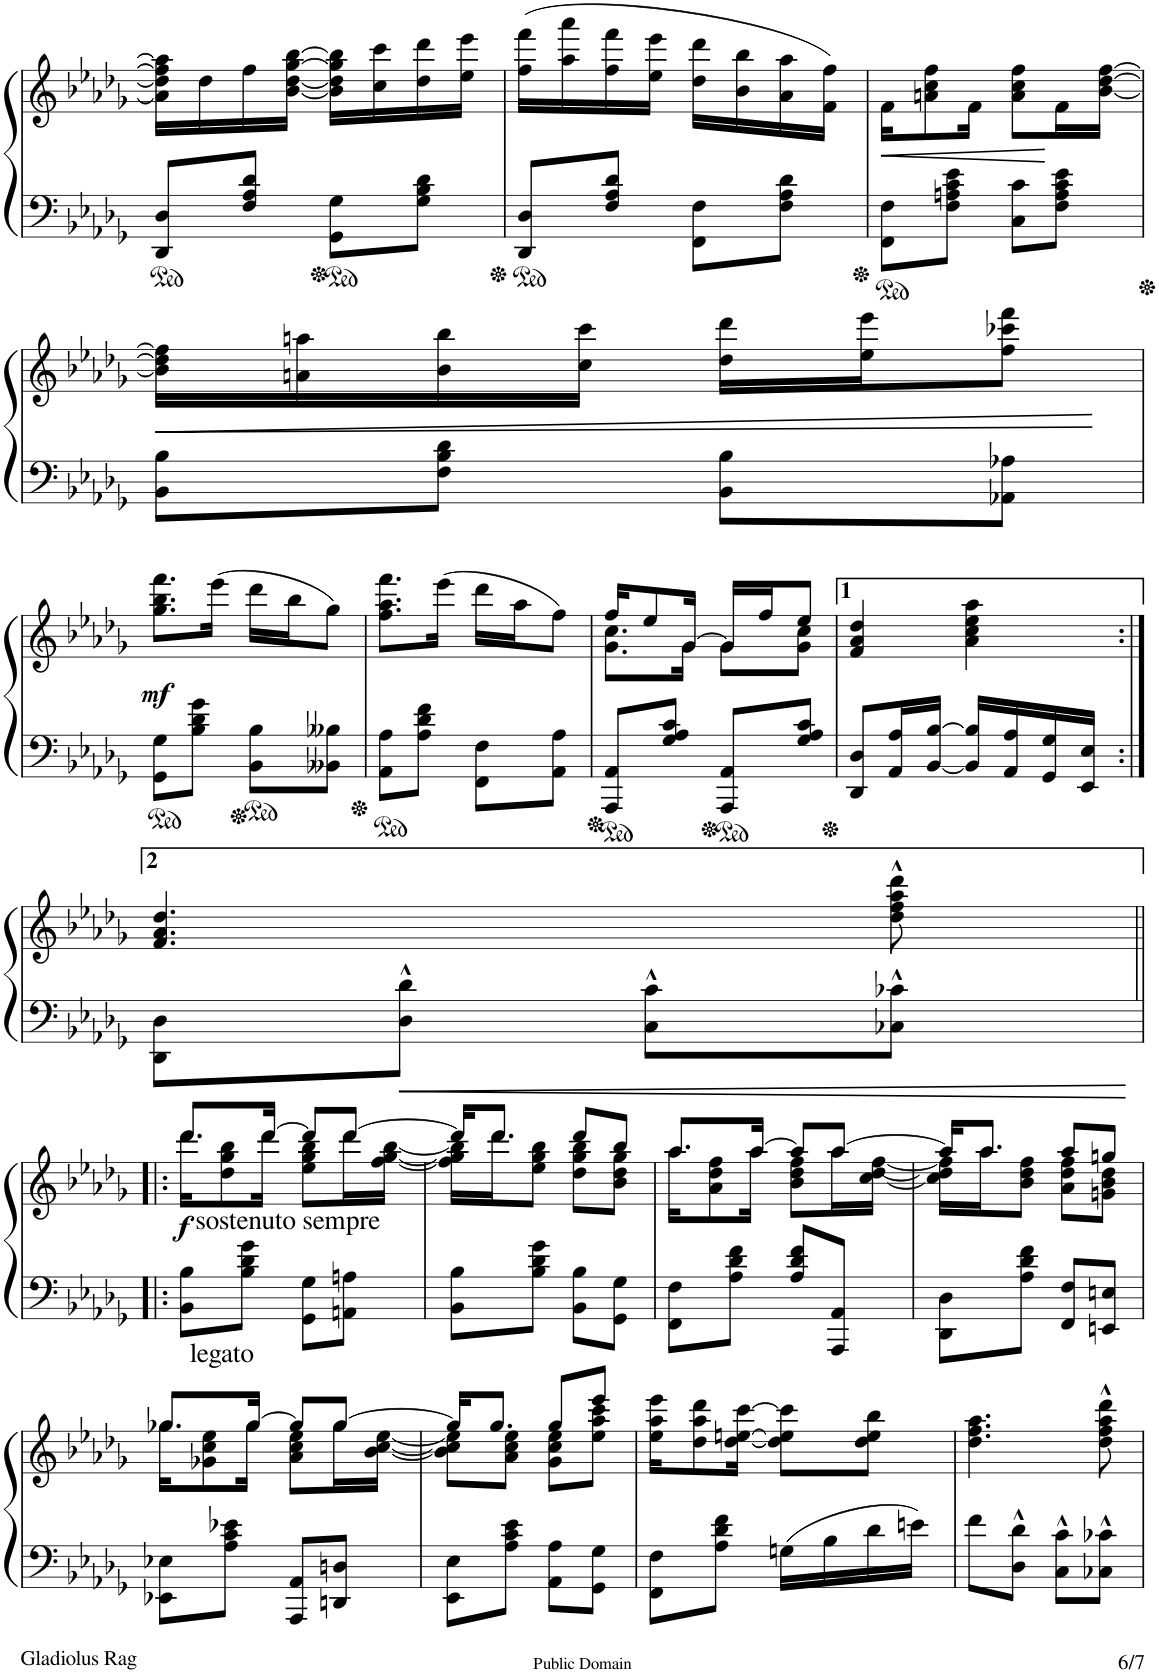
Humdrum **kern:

**kern	**kern	**dynam
*part1	*part1	*part1
*staff2	*staff1	*staff1/2
*I"Piano.	*	*
*I'Pno	*	*
!!LO:PB:g=z
*clefF4	*clefG2	*
*k[b-e-a-d-g-]	*k[b-e-a-d-g-]	*
*D-:	*D-:	*
*M2/4	*M2/4	*
=61	=61	=61
8DD-/ 8D-/L	16a-\] 16dd-\] 16ff\] 16aa-\]LL	.
.	16dd-\	.
8F/ 8A-/ 8d-/J	16ff\	.
.	[16b-\ [16dd-\ [16gg-\ [16bb-\JJ	.
8GG-\ 8G-\L	16b-\] 16dd-\] 16gg-\] 16bb-\]LL	.
.	16cc\ 16ccc\	.
8G-\ 8B-\ 8d-\J	16dd-\ 16ddd-\	.
.	16ee-\ 16eee-\JJ	.
=62	=62	=62
8DD-/ 8D-/L	(16ff\ 16fff\LL	.
.	16aa-\ 16aaa-\	.
8F/ 8A-/ 8d-/J	16ff\ 16fff\	.
.	16ee-\ 16eee-\JJ	.
8FF\ 8F\L	16dd-\ 16ddd-\LL	.
.	16b-\ 16bb-\	.
8F\ 8A-\ 8d-\J	16a-\ 16aa-\	.
.	16f\ 16ff\JJ)	.
=63	=63	=63
!	!	!LO:HP:b
8FF\ 8F\L	16f\KL	<
.	8an\ 8cc\ 8ff\	.
8F\ 8An\ 8c\ 8e-\J	.	.
.	16f\Jk	.
8C\ 8c\L	8a\ 8cc\ 8ff\L	.
8F\ 8A\ 8c\ 8e-\J	16f\L	[
.	[16b-\ [16dd-\ [16ff\JJ	.
!!LO:LB:g=z
=64	=64	=64
!	!	!LO:HP:b
8BB-\ 8B-\L	16b-\] 16dd-\] 16ff\]LL	<
.	16an\ 16aan\	.
8F\ 8B-\ 8d-\J	16b-\ 16bb-\	.
.	16cc\ 16ccc\JJ	.
8BB-\ 8B-\L	16dd-\ 16ddd-\LL	.
.	16ee-\ 16eee-\J	.
8AA-X\ 8A-X\J	8ff\ 8ccc-X\ 8fff\J	.
.	.	[
!!LO:LB:g=z
=65	=65	=65
!	!	!LO:DY:b
8GG-\ 8G-\L	8.gg-\ 8.bb-\ 8.fff\L	mf
8B-\ 8d-\ 8g-\J	.	.
.	(16eee-\Jk	.
8BB-\ 8B-\L	16ddd-\LL	.
.	16bb-\J	.
8BB--X\ 8B--X\J	8gg-\J)	.
=66	=66	=66
8AA-\ 8A-\L	8.ff\ 8.aa-\ 8.fff\L	.
8A-\ 8d-\ 8f\J	.	.
.	(16eee-\Jk	.
8FF\ 8F\L	16ddd-\LL	.
.	16aa-\J	.
8AA-\ 8A-\J	8ff\J)	.
=67	=67	=67
*	*^	*
8AAA-/ 8AA-/L	16ff/KL	8.g-\ 8.cc\L	.
.	8ee-/	.	.
8G-/ 8A-/ 8c/J	.	.	.
.	[16g-/Jk	16g-\Jk	.
8AAA-/ 8AA-/L	16g-/LL]	8g-\L	.
.	16ff/J	.	.
8G-/ 8A-/ 8c/J	8ee-/J	8g-\ 8cc\J	.
*	*v	*v	*
=68	=68	=68
8DD-/ 8D-/L	4f/ 4a-/ 4dd-/	.
16AA-/ 16A-/L	.	.
[16BB-/ [16B-/JJ	.	.
16BB-/] 16B-/]LL	4a-\ 4cc\ 4ee-\ 4aa-\	.
16AA-/ 16A-/	.	.
16GG-/ 16G-/	.	.
16EE-/ 16E-/JJ	.	.
!!LO:LB:g=z
=69:|!	=69:|!	=69:|!
8DD-\ 8D-\L	4.f/ 4.a-/ 4.dd-/	.
8D-\^^ 8d-\^^J	.	.
8C\^^ 8c\^^L	.	.
8C-X\^^ 8c-X\^^J	8dd-\^^ 8ff\^^ 8aa-\^^ 8ddd-\^^	.
!!LO:LB:g=z
=70!|:	=70!|:	=70!|:
*	*^	*
!	!LO:TX:b:t=sostenuto sempre	!	!
!LO:TX:b:t=legato	!	!	!
!	!	!LO:N:head=solid	!LO:DY:b
8BB-\ 8B-\L	8.ddd-/L	16ddd-\KL	f
.	.	8dd-\ 8gg-\ 8bb-\	.
8B-\ 8d-\ 8g-\J	.	.	.
.	[16ddd-/Jk	16ddd-\Jk	.
8GG-\ 8G-\L	8ddd-/L]	8ee-\ 8gg-\ 8bb-\L	.
8AAn\ 8An\J	[8ddd-/J	16ddd-\L	.
.	.	[16ff\ [16gg-\ [16bb-\JJ	.
=71	=71	=71	=71
8BB-\ 8B-\L	16ddd-/KL]	16ff\] 16gg-\] 16bb-\]LL	.
!	!	!LO:N:head=solid	!
.	8.ddd-/J	16ddd-\J	.
8B-\ 8d-\ 8g-\J	.	8ee-\ 8gg-\ 8bb-\J	.
8BB-\ 8B-\L	8ddd-/L	8dd-\ 8gg-\ 8bb-\L	.
8GG-\ 8G-\J	8bb-/J	8b-\ 8dd-\ 8gg-\J	.
=72	=72	=72	=72
!	!	!LO:N:head=solid	!
8FF\ 8F\L	8.aa-/L	16aa-\KL	.
.	.	8a-\ 8dd-\ 8ff\	.
8A-\ 8d-\ 8f\J	.	.	.
.	[16aa-/Jk	16aa-\Jk	.
8A-/ 8d-/ 8f/L	8aa-/L]	8b-\ 8dd-\ 8ff\L	.
8AAA-/ 8AA-/J	[8aa-/J	16aa-\L	.
.	.	[16cc\ [16dd-\ [16ff\JJ	.
=73	=73	=73	=73
8DD-\ 8D-\L	16aa-/KL]	16cc\] 16dd-\] 16ff\]LL	.
!	!	!LO:N:head=solid	!
.	8.aa-/J	16aa-\J	.
8A-\ 8d-\ 8f\J	.	8b-\ 8dd-\ 8ff\J	.
8FF/ 8F/L	8aa-/L	8a-\ 8dd-\ 8ff\L	.
8EEn/ 8En/J	8ggn/J	8gn\ 8b-\ 8dd-\J	.
!!LO:LB:g=z	!!
=74	=74	=74	=74
!	!	!LO:N:head=solid	!
8EE-X\ 8E-X\L	8.gg-X/L	16gg-\KL	.
.	.	8g-X\ 8cc\ 8ee-\	.
8A-\ 8c\ 8e-X\J	.	.	.
.	[16gg-/Jk	16gg-\Jk	.
8AAA-/ 8AA-/L	8gg-/L]	8a-\ 8cc\ 8ee-\L	.
8DDn/ 8Dn/J	[8gg-/J	16gg-\L	.
.	.	[16b-\ [16cc\ [16ee-\JJ	.
=75	=75	=75	=75
8EE-\ 8E-\L	16gg-/KL]	8b-\] 8cc\] 8ee-\]L	.
.	8.gg-/J	.	.
8A-\ 8c\ 8e-\J	.	8a-\ 8cc\ 8ee-\J	.
8AA-\ 8A-\L	8gg-/L	8g-\ 8cc\ 8ee-\L	.
8GG-\ 8G-\J	8eee-/J	8ee-\ 8aa-\ 8ccc\J	.
*	*v	*v	*
=76	=76	=76
8FF\ 8F\L	16ee-\ 16aa-\ 16eee-\KL	.
.	8dd-\ 8aa-\ 8ddd-\	.
8A-\ 8d-\ 8f\J	.	.
.	[16dd-\ [16een\ [16ccc\Jk	.
16Gn\LL	8dd-\] 8ee\] 8ccc\]L	.
16B-\	.	.
16d-\	8dd-\ 8ee\ 8bb-\J	.
16en\JJ	.	.
=77	=77	=77
8f\L	4.dd-\ 4.ff\ 4.aa-\	.
8D-\^^ 8d-\^^J	.	.
8C\^^ 8c\^^L	.	.
8C-X\^^ 8c-X\^^J	8dd-\^^ 8ff\^^ 8aa-\^^ 8ddd-\^^	.
=	=	=
*-	*-	*-
